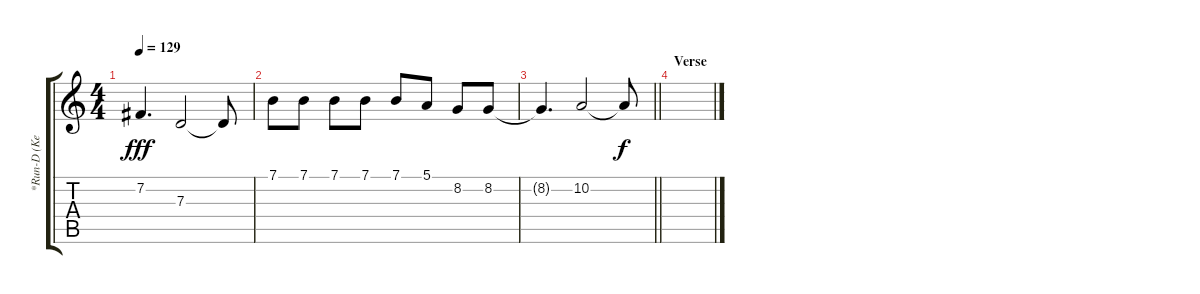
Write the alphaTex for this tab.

\track ("*Run-D (Keyboard 1)" "*Run-D (Ke") {instrument tremolostrings}
\staff {score tabs}
\tuning (E4 B3 G3 D3 A2 E2) {hide}
\ts (4 4)
\tempo 129
\clef g2
\ks c
7.2.4{d dy fff} 7.3.2 7.3{t}.8 |
7.1.8 7.1.8 7.1.8 7.1.8 7.1.8 5.1.8 8.2.8 8.2.8 |
\barLineRight lightlight
8.2{t}.4{d} 10.2.2 10.2{t}.8{dy f} |
\section ("" "Verse")
